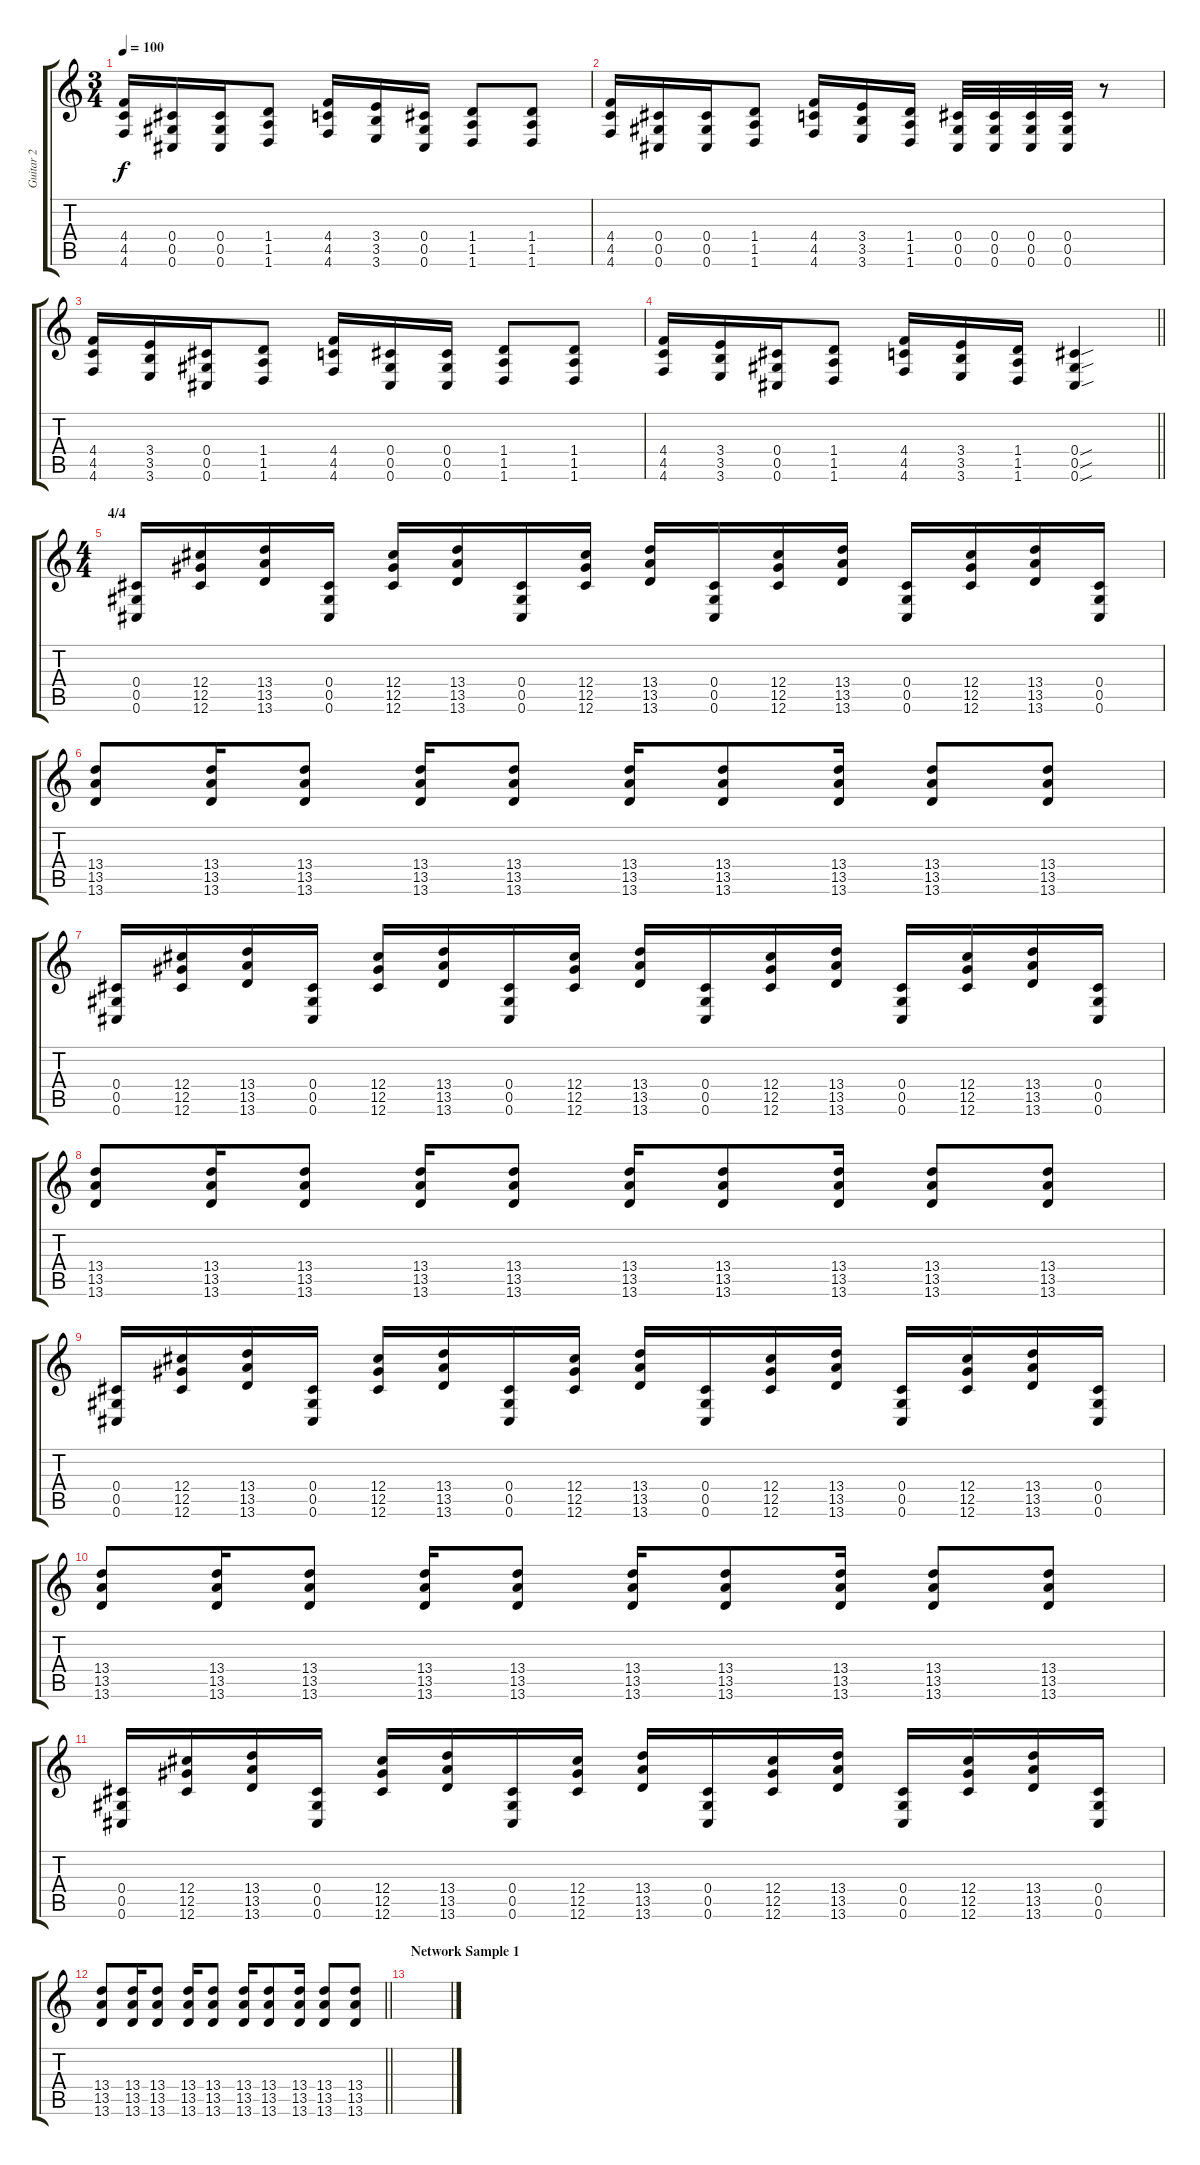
\track ("Guitar 2" "Guitar 2") {instrument overdrivenguitar}
\staff {score tabs}
\tuning (Eb4 Bb3 Gb3 Db3 Ab2 Db2) {hide}
\ts (3 4)
\tempo 100
\clef g2
\ks c
(4.4 4.5 4.6).16{dy f} (0.4 0.5 0.6).16 (0.4 0.5 0.6).16 (1.4 1.5 1.6).8 (4.4 4.5 4.6).16 (3.4 3.5 3.6).16 (0.4 0.5 0.6).16 (1.4 1.5 1.6).8 (1.4 1.5 1.6).8 |
(4.4 4.5 4.6).16 (0.4 0.5 0.6).16 (0.4 0.5 0.6).16 (1.4 1.5 1.6).8 (4.4 4.5 4.6).16 (3.4 3.5 3.6).16 (1.4 1.5 1.6).16 (0.4 0.5 0.6).32 (0.4 0.5 0.6).32 (0.4 0.5 0.6).32 (0.4 0.5 0.6).32 r.8 |
(4.4 4.5 4.6).16 (3.4 3.5 3.6).16 (0.4 0.5 0.6).16 (1.4 1.5 1.6).8 (4.4 4.5 4.6).16 (0.4 0.5 0.6).16 (0.4 0.5 0.6).16 (1.4 1.5 1.6).8 (1.4 1.5 1.6).8 |
\barLineRight lightlight
(4.4 4.5 4.6).16 (3.4 3.5 3.6).16 (0.4 0.5 0.6).16 (1.4 1.5 1.6).8 (4.4 4.5 4.6).16 (3.4 3.5 3.6).16 (1.4 1.5 1.6).16 (0.4{sou} 0.5{sou} 0.6{sou}).4 |
\ts (4 4)
\section ("" "4/4")
(0.4 0.5 0.6).16 (12.4 12.5 12.6).16 (13.4 13.5 13.6).16 (0.4 0.5 0.6).16 (12.4 12.5 12.6).16 (13.4 13.5 13.6).16 (0.4 0.5 0.6).16 (12.4 12.5 12.6).16 (13.4 13.5 13.6).16 (0.4 0.5 0.6).16 (12.4 12.5 12.6).16 (13.4 13.5 13.6).16 (0.4 0.5 0.6).16 (12.4 12.5 12.6).16 (13.4 13.5 13.6).16 (0.4 0.5 0.6).16 |
(13.4 13.5 13.6).8 (13.4 13.5 13.6).16 (13.4 13.5 13.6).8 (13.4 13.5 13.6).16 (13.4 13.5 13.6).8 (13.4 13.5 13.6).16 (13.4 13.5 13.6).8 (13.4 13.5 13.6).16 (13.4 13.5 13.6).8 (13.4 13.5 13.6).8 |
(0.4 0.5 0.6).16 (12.4 12.5 12.6).16 (13.4 13.5 13.6).16 (0.4 0.5 0.6).16 (12.4 12.5 12.6).16 (13.4 13.5 13.6).16 (0.4 0.5 0.6).16 (12.4 12.5 12.6).16 (13.4 13.5 13.6).16 (0.4 0.5 0.6).16 (12.4 12.5 12.6).16 (13.4 13.5 13.6).16 (0.4 0.5 0.6).16 (12.4 12.5 12.6).16 (13.4 13.5 13.6).16 (0.4 0.5 0.6).16 |
(13.4 13.5 13.6).8 (13.4 13.5 13.6).16 (13.4 13.5 13.6).8 (13.4 13.5 13.6).16 (13.4 13.5 13.6).8 (13.4 13.5 13.6).16 (13.4 13.5 13.6).8 (13.4 13.5 13.6).16 (13.4 13.5 13.6).8 (13.4 13.5 13.6).8 |
(0.4 0.5 0.6).16 (12.4 12.5 12.6).16 (13.4 13.5 13.6).16 (0.4 0.5 0.6).16 (12.4 12.5 12.6).16 (13.4 13.5 13.6).16 (0.4 0.5 0.6).16 (12.4 12.5 12.6).16 (13.4 13.5 13.6).16 (0.4 0.5 0.6).16 (12.4 12.5 12.6).16 (13.4 13.5 13.6).16 (0.4 0.5 0.6).16 (12.4 12.5 12.6).16 (13.4 13.5 13.6).16 (0.4 0.5 0.6).16 |
(13.4 13.5 13.6).8 (13.4 13.5 13.6).16 (13.4 13.5 13.6).8 (13.4 13.5 13.6).16 (13.4 13.5 13.6).8 (13.4 13.5 13.6).16 (13.4 13.5 13.6).8 (13.4 13.5 13.6).16 (13.4 13.5 13.6).8 (13.4 13.5 13.6).8 |
(0.4 0.5 0.6).16 (12.4 12.5 12.6).16 (13.4 13.5 13.6).16 (0.4 0.5 0.6).16 (12.4 12.5 12.6).16 (13.4 13.5 13.6).16 (0.4 0.5 0.6).16 (12.4 12.5 12.6).16 (13.4 13.5 13.6).16 (0.4 0.5 0.6).16 (12.4 12.5 12.6).16 (13.4 13.5 13.6).16 (0.4 0.5 0.6).16 (12.4 12.5 12.6).16 (13.4 13.5 13.6).16 (0.4 0.5 0.6).16 |
\barLineRight lightlight
(13.4 13.5 13.6).8 (13.4 13.5 13.6).16 (13.4 13.5 13.6).8 (13.4 13.5 13.6).16 (13.4 13.5 13.6).8 (13.4 13.5 13.6).16 (13.4 13.5 13.6).8 (13.4 13.5 13.6).16 (13.4 13.5 13.6).8 (13.4 13.5 13.6).8 |
\section ("" "Network Sample 1")
